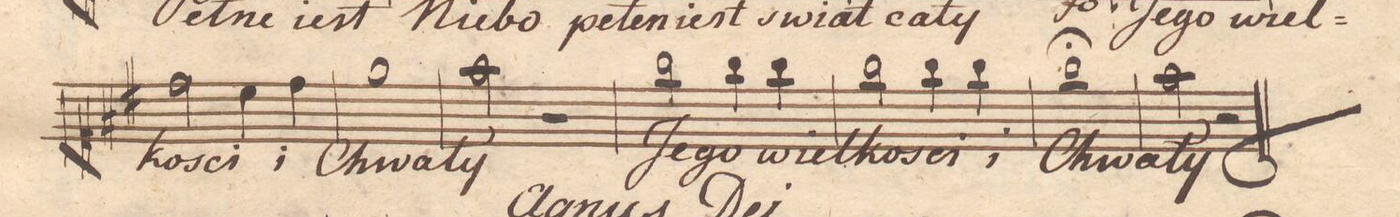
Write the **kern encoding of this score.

**kern	**text	**dynam
*I"Soprano.	*	*
*clefC1	*	*
*k[f#c#]	*	*
*met(c|)	*	*
*M2/2	*	*
2dd\	-ko-	.
4cc#\	-sci	.
4dd\	i	.
=117	=117	=117
1ee\	Chwa-	.
=118	=118	=118
2ff#\	-ły	.
2r	.	.
=119	=119	=119
2gg\	Je-	.
4gg\	-go	.
4gg\	wiel-	.
=120	=120	=120
2gg\	-ko-	.
4gg\	-sci	.
4gg\	i	.
=121	=121	=121
1gg\;	Chwa-	.
=122	=122	=122
2ff#\	-ły	.
2r	.	.
==	==	==
*-	*-	*-
